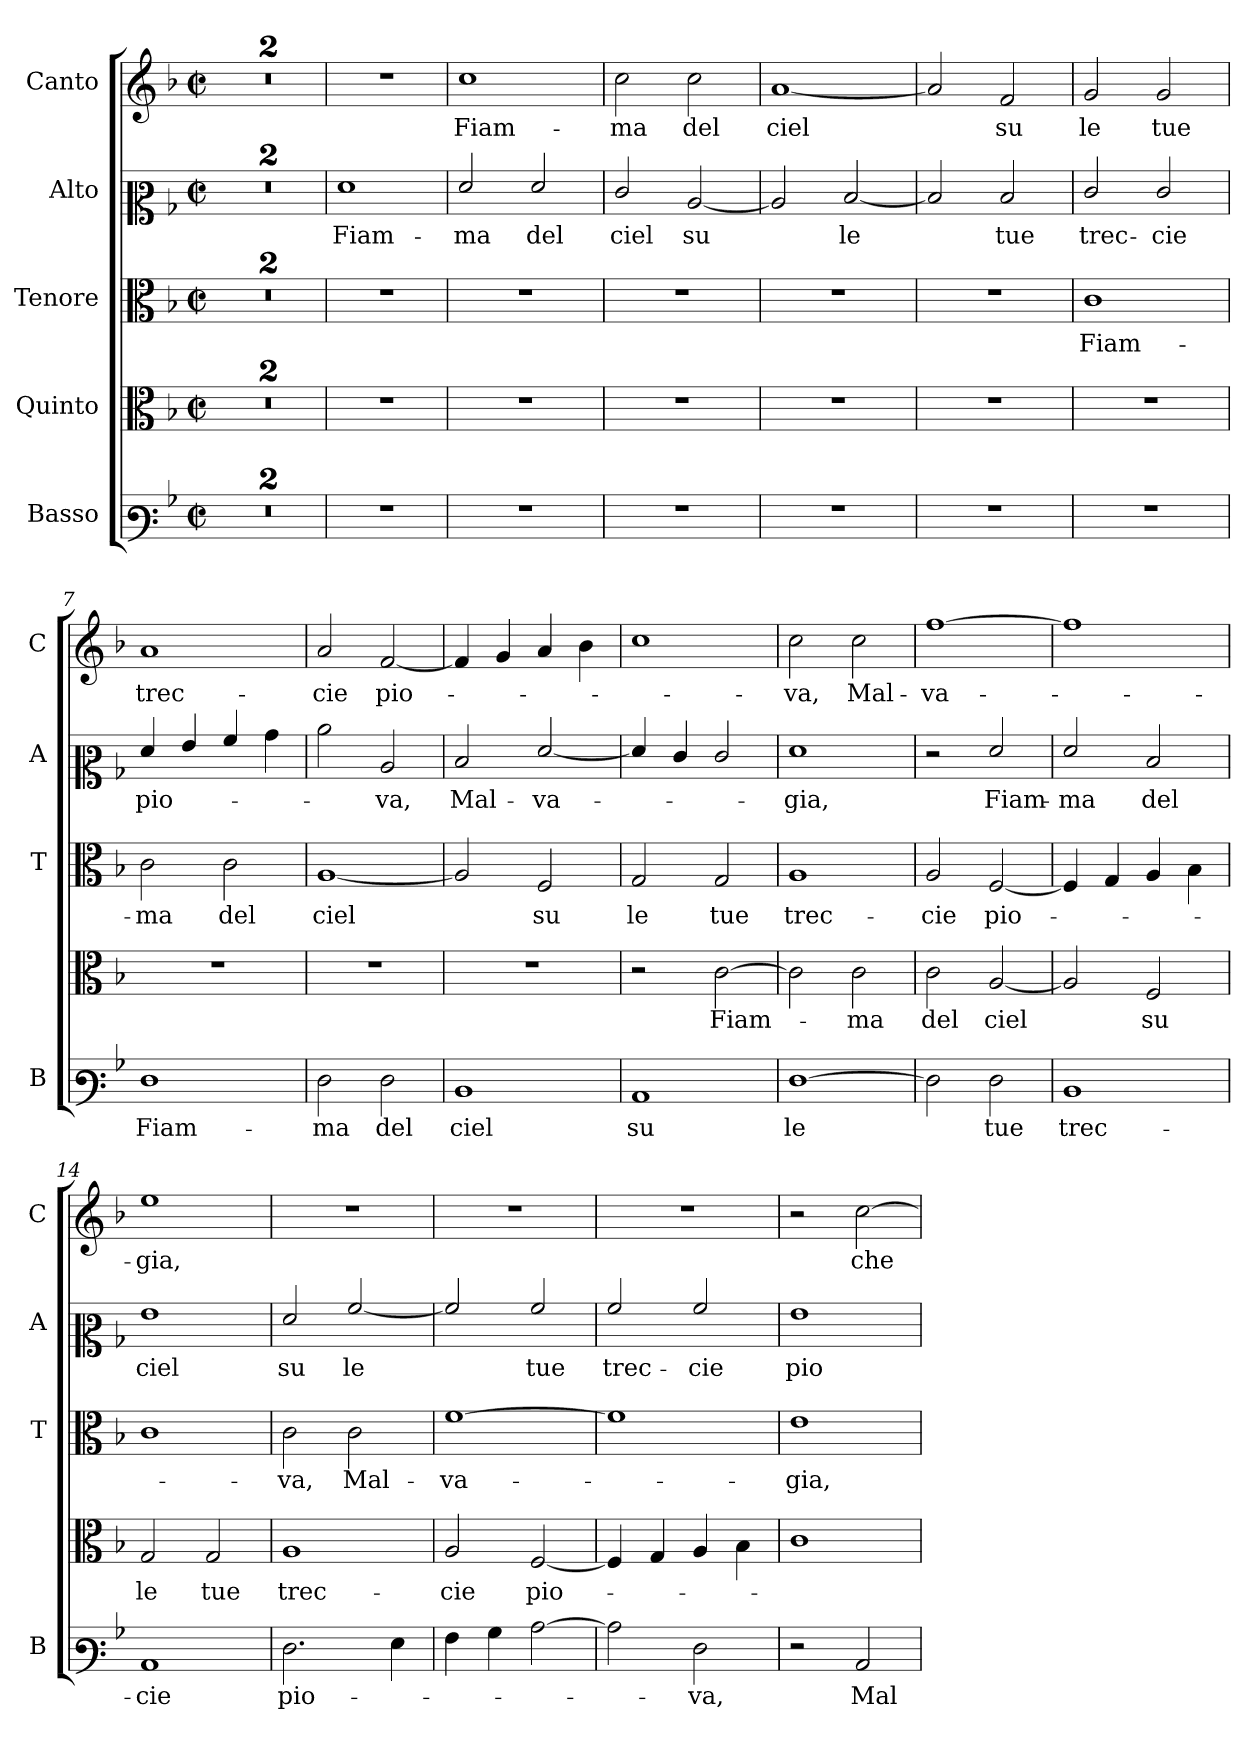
**kern	**text	**kern	**text	**kern	**text	**kern	**text	**kern	**text
*part5	*part5	*part4	*part4	*part3	*part3	*part2	*part2	*part1	*part1
*staff5	*staff5	*staff4	*staff4	*staff3	*staff3	*staff2	*staff2	*staff1	*staff1
*I"Basso	*	*I"Quinto	*	*I"Tenore	*	*I"Alto	*	*I"Canto	*
*I'B	*	*	*	*I'T	*	*I'A	*	*I'C	*
*clefF3	*	*clefC3	*	*clefC3	*	*clefC2	*	*clefG2	*
*k[b-]	*	*k[b-]	*	*k[b-]	*	*k[b-]	*	*k[b-]	*
!!LO:TX:omd:t=[quarter] = 120
*M2/2	*	*M2/2	*	*M2/2	*	*M2/2	*	*M2/2	*
*met(c|)	*	*met(c|)	*	*met(c|)	*	*met(c|)	*	*met(c|)	*
*MM120	*	*MM120	*	*MM120	*	*MM120	*	*MM120	*
=	=	=	=	=	=	=	=	=	=
1r	.	1r	.	1r	.	1r	.	1r	.
=	=	=	=	=	=	=	=	=	=
1r	.	1r	.	1r	.	1r	.	1r	.
*clefF4	*	*clefGv2	*	*clefGv2	*	*clefG2	*	*	*
=1	=1	=1	=1	=1	=1	=1	=1	=1	=1
!	!	!	!	!	!	!	!LO:LY:b	!	!
1r	.	1r	.	1r	.	1f	Fiam-	1r	.
=2	=2	=2	=2	=2	=2	=2	=2	=2	=2
!	!	!	!	!	!	!	!LO:LY:b	!	!LO:LY:b
1r	.	1r	.	1r	.	2f/	-ma	1cc	Fiam-
!	!	!	!	!	!	!	!LO:LY:b	!	!
.	.	.	.	.	.	2f/	del	.	.
=3	=3	=3	=3	=3	=3	=3	=3	=3	=3
!	!	!	!	!	!	!	!LO:LY:b	!	!LO:LY:b
1r	.	1r	.	1r	.	2e/	ciel	2cc\	-ma
!	!	!	!	!	!	!	!LO:LY:b	!	!LO:LY:b
.	.	.	.	.	.	[2c/	su	2cc\	del
=4	=4	=4	=4	=4	=4	=4	=4	=4	=4
!	!	!	!	!	!	!	!	!	!LO:LY:b
1r	.	1r	.	1r	.	2c/]	.	[1a	ciel
!	!	!	!	!	!	!	!LO:LY:b	!	!
.	.	.	.	.	.	[2d/	le	.	.
=5	=5	=5	=5	=5	=5	=5	=5	=5	=5
1r	.	1r	.	1r	.	2d/]	.	2a/]	.
!	!	!	!	!	!	!	!LO:LY:b	!	!LO:LY:b
.	.	.	.	.	.	2d/	tue	2f/	su
=6	=6	=6	=6	=6	=6	=6	=6	=6	=6
!	!	!	!	!	!LO:LY:b	!	!LO:LY:b	!	!LO:LY:b
1r	.	1r	.	1c	Fiam-	2e/	trec-	2g/	le
!	!	!	!	!	!	!	!LO:LY:b	!	!LO:LY:b
.	.	.	.	.	.	2e/	-cie	2g/	tue
=7	=7	=7	=7	=7	=7	=7	=7	=7	=7
!	!LO:LY:b	!	!	!	!LO:LY:b	!	!LO:LY:b	!	!LO:LY:b
1F	Fiam-	1r	.	2c\	-ma	4f/	pio-	1a	trec-
.	.	.	.	.	.	4g/	.	.	.
!	!	!	!	!	!LO:LY:b	!	!	!	!
.	.	.	.	2c\	del	4a/	.	.	.
.	.	.	.	.	.	4b-\	.	.	.
!!LO:LB:g=z
=8	=8	=8	=8	=8	=8	=8	=8	=8	=8
!	!LO:LY:b	!	!	!	!LO:LY:b	!	!	!	!LO:LY:b
2F\	-ma	1r	.	[1A	ciel	2cc\	.	2a/	-cie
!	!LO:LY:b	!	!	!	!	!	!LO:LY:b	!	!LO:LY:b
2F\	del	.	.	.	.	2c/	-va,	[2f/	pio-
=9	=9	=9	=9	=9	=9	=9	=9	=9	=9
!	!LO:LY:b	!	!	!	!	!	!LO:LY:b	!	!
1D	ciel	1r	.	2A/]	.	2d/	Mal-	4f/]	.
.	.	.	.	.	.	.	.	4g/	.
!	!	!	!	!	!LO:LY:b	!	!LO:LY:b	!	!
.	.	.	.	2F/	su	[2f/	-va-	4a/	.
.	.	.	.	.	.	.	.	4b-\	.
=10	=10	=10	=10	=10	=10	=10	=10	=10	=10
!	!LO:LY:b	!	!	!	!LO:LY:b	!	!	!	!
1C	su	2r	.	2G/	le	4f/]	.	1cc	.
.	.	.	.	.	.	4e/	.	.	.
!	!	!	!LO:LY:b	!	!LO:LY:b	!	!	!	!
.	.	[2c\	Fiam-	2G/	tue	2e/	.	.	.
=11	=11	=11	=11	=11	=11	=11	=11	=11	=11
!	!LO:LY:b	!	!	!	!LO:LY:b	!	!LO:LY:b	!	!LO:LY:b
[1F	le	2c\]	.	1A	trec-	1f	-gia,	2cc\	-va,
!	!	!	!LO:LY:b	!	!	!	!	!	!LO:LY:b
.	.	2c\	-ma	.	.	.	.	2cc\	Mal-
=12	=12	=12	=12	=12	=12	=12	=12	=12	=12
!	!	!	!LO:LY:b	!	!LO:LY:b	!	!	!	!LO:LY:b
2F\]	.	2c\	del	2A/	-cie	2r	.	[1ff	-va-
!	!LO:LY:b	!	!LO:LY:b	!	!LO:LY:b	!	!LO:LY:b	!	!
2F\	tue	[2A/	ciel	[2F/	pio-	2f/	Fiam-	.	.
=13	=13	=13	=13	=13	=13	=13	=13	=13	=13
!	!LO:LY:b	!	!	!	!	!	!LO:LY:b	!	!
1D	trec-	2A/]	.	4F/]	.	2f/	-ma	1ff]	.
.	.	.	.	4G/	.	.	.	.	.
!	!	!	!LO:LY:b	!	!	!	!LO:LY:b	!	!
.	.	2F/	su	4A/	.	2d/	del	.	.
.	.	.	.	4B-\	.	.	.	.	.
=14	=14	=14	=14	=14	=14	=14	=14	=14	=14
!	!LO:LY:b	!	!LO:LY:b	!	!	!	!LO:LY:b	!	!LO:LY:b
1C	-cie	2G/	le	1c	.	1g	ciel	1ee	-gia,
!	!	!	!LO:LY:b	!	!	!	!	!	!
.	.	2G/	tue	.	.	.	.	.	.
=15	=15	=15	=15	=15	=15	=15	=15	=15	=15
!	!LO:LY:b	!	!LO:LY:b	!	!LO:LY:b	!	!LO:LY:b	!	!
2.F\	pio-	1A	trec-	2c\	-va,	2f/	su	1r	.
!	!	!	!	!	!LO:LY:b	!	!LO:LY:b	!	!
.	.	.	.	2c\	Mal-	[2a/	le	.	.
4G\	.	.	.	.	.	.	.	.	.
!!LO:PB:g=z
=16	=16	=16	=16	=16	=16	=16	=16	=16	=16
!	!	!	!LO:LY:b	!	!LO:LY:b	!	!	!	!
4A\	.	2A/	-cie	[1f	-va-	2a/]	.	1r	.
4B-\	.	.	.	.	.	.	.	.	.
!	!	!	!LO:LY:b	!	!	!	!LO:LY:b	!	!
[2c\	.	[2F/	pio-	.	.	2a/	tue	.	.
=17	=17	=17	=17	=17	=17	=17	=17	=17	=17
!	!	!	!	!	!	!	!LO:LY:b	!	!
2c\]	.	4F/]	.	1f]	.	2a/	trec-	1r	.
.	.	4G/	.	.	.	.	.	.	.
!	!LO:LY:b	!	!	!	!	!	!LO:LY:b	!	!
2F\	-va,	4A/	.	.	.	2a/	-cie	.	.
.	.	4B-\	.	.	.	.	.	.	.
=18	=18	=18	=18	=18	=18	=18	=18	=18	=18
!	!	!	!	!	!LO:LY:b	!	!LO:LY:b	!	!
2r	.	1c	.	1e	-gia,	1g	pio-	2r	.
!	!LO:LY:b	!	!	!	!	!	!	!	!LO:LY:b
2C/	Mal-	.	.	.	.	.	.	[2cc\	che
=	=	=	=	=	=	=	=	=	=
*-	*-	*-	*-	*-	*-	*-	*-	*-	*-
